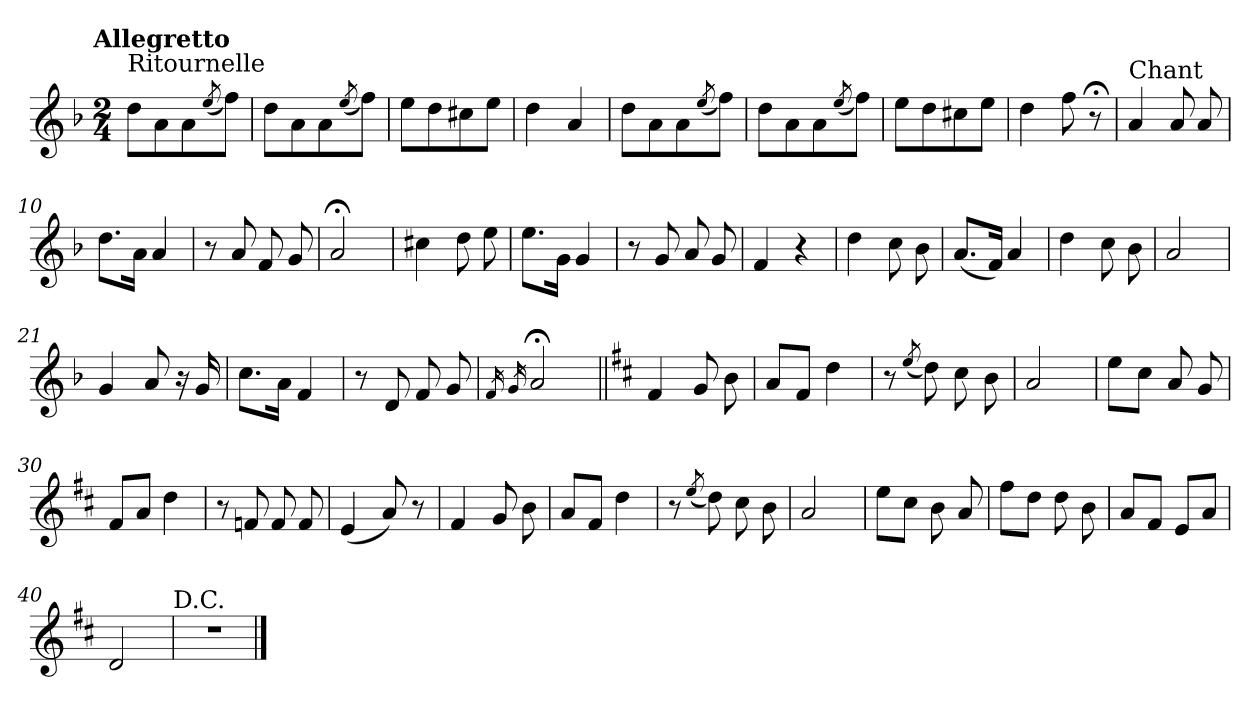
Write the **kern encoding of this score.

**kern
*part1
*staff1
*clefG2
*k[b-]
*F:
!!LO:TX:omd:t=Allegretto
*M2/4
*MM108
=1
!LO:TX:a:t=Ritournelle
8dd\L
8a\
8a\
(<8qee/
8ff\J)
=2
8dd\L
8a\
8a\
(<8qee/
8ff\J)
=3
8ee\L
8dd\
8cc#X\
8ee\J
=4
4dd\
4a/
=5
8dd\L
8a\
8a\
(<8qee/
8ff\J)
=6
8dd\L
8a\
8a\
(<8qee/
8ff\J)
=7
8ee\L
8dd\
8cc#X\
8ee\J
=8
4dd\
8ff\
8r;<
!!LO:LB:g=z
=9
!LO:TX:a:t=Chant
4a/
8a/
8a/
=10
8.dd\L
16a\Jk
4a/
=11
8r
8a/
8f/
8g/
=12
2a;</
=13
4cc#X\
8dd\
8ee\
=14
8.ee\L
16g\Jk
4g/
=15
8r
8g/
8a/
8g/
=16
4f/
4r
=17
4dd\
8cc\
8b-\
=18
(<8.a/L
16f/Jk)
4a/
!!LO:LB:g=z
=19
4dd\
8cc\
8b-\
=20
2a/
=21
4g/
8a/
16r
16g/
=22
8.cc\L
16a\Jk
4f/
=23
8r
8d/
8f/
8g/
=24
16qf/
16qg/
2a;</
=25||
*k[f#c#]
4f#/
8g/
8b\
=26
8a/L
8f#/J
4dd\
=27
8r
(<8qee/
8dd\)
8cc#\
8b\
!!LO:LB:g=z
=28
2a/
=29
8ee\L
8cc#\J
8a/
8g/
=30
8f#/L
8a/J
4dd\
=31
8r
8fn/
8f/
8f/
=32
(<4e/
8a/)
8r
=33
4f#/
8g/
8b\
=34
8a/L
8f#/J
4dd\
=35
8r
(<8qee/
8dd\)
8cc#\
8b\
=36
2a/
=37
8ee\L
8cc#\J
8b\
8a/
!!LO:LB:g=z
=38
8ff#\L
8dd\J
8dd\
8b\
=39
8a/L
8f#/J
8e/L
8a/J
=40
2d/
!LO:TX:a:t=D.C.
=41
2r
==
*-
